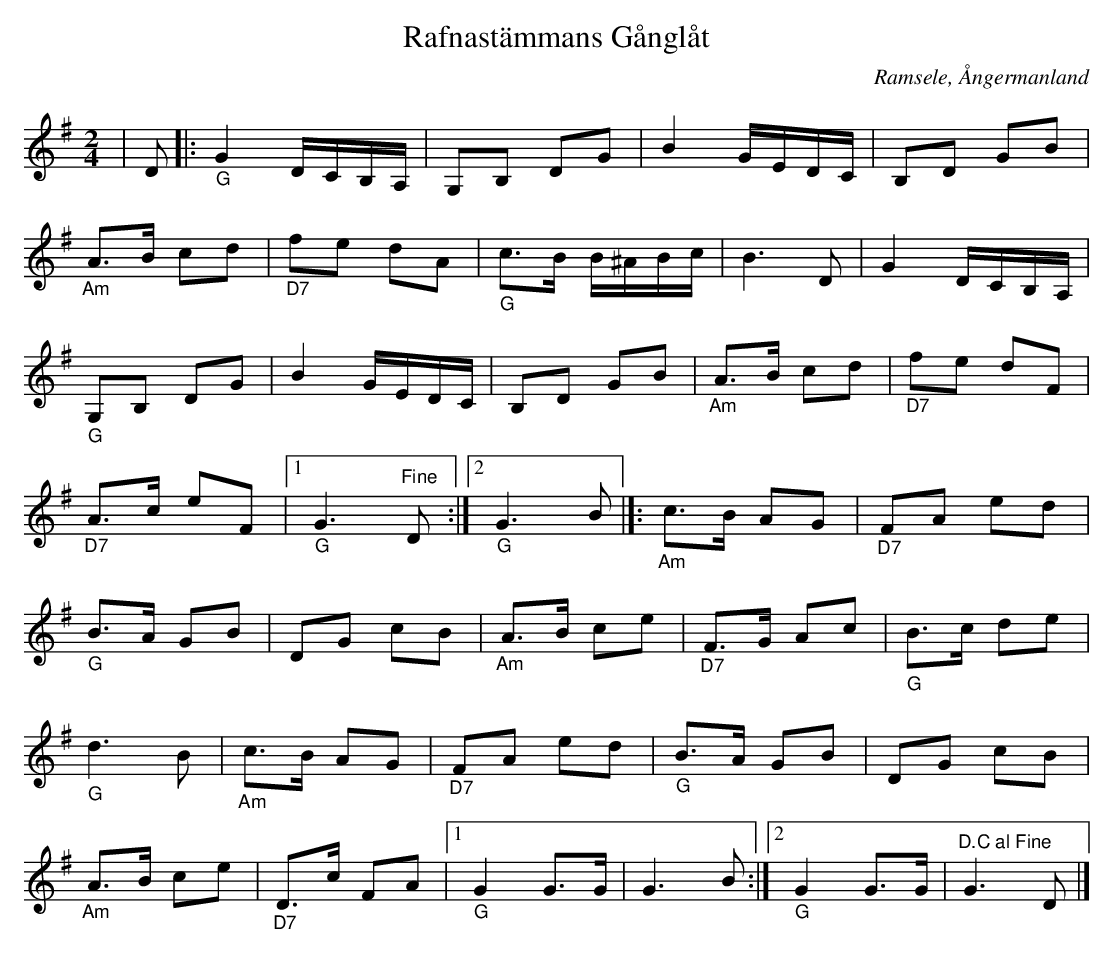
X:1
T:Rafnastämmans Gånglåt
O:Ramsele, Ångermanland
M:2/4
L:1/16
K:G
| D2|:"_G" G4 DCB,A, | G,2B,2 D2G2 | B4 GEDC | B,2D2 G2B2 |
"_Am" A3B c2d2 |"_D7" f2e2 d2A2 |"_G" c3B B^ABc | B6 D2| G4 DCB,A, |
"_G" G,2B,2 D2G2 | B4 GEDC | B,2D2 G2B2 |"_Am" A3B c2d2 |"_D7" f2e2 d2F2 |
"_D7" A3c e2F2 |1 "_G" G6 "Fine" D2 :|2 "_G" G6 B2  |]: "_Am" c3B A2G2 |"_D7" F2A2 e2d2 |
"_G" B3A G2B2 | D2G2 c2B2 |"_Am" A3B c2e2 |"_D7" F3G A2c2 |"_G" B3c d2e2 |
"_G" d6 B2 |"_Am" c3B A2G2 |"_D7" F2A2 e2d2 |"_G" B3A G2B2 | D2G2 c2B2 |
"_Am" A3B c2e2 |"_D7" D3c F2A2 |1 "_G" G4 G3G | G6 B2 :|2 "_G" G4 G3G |"D.C al Fine" G6 D2|]
